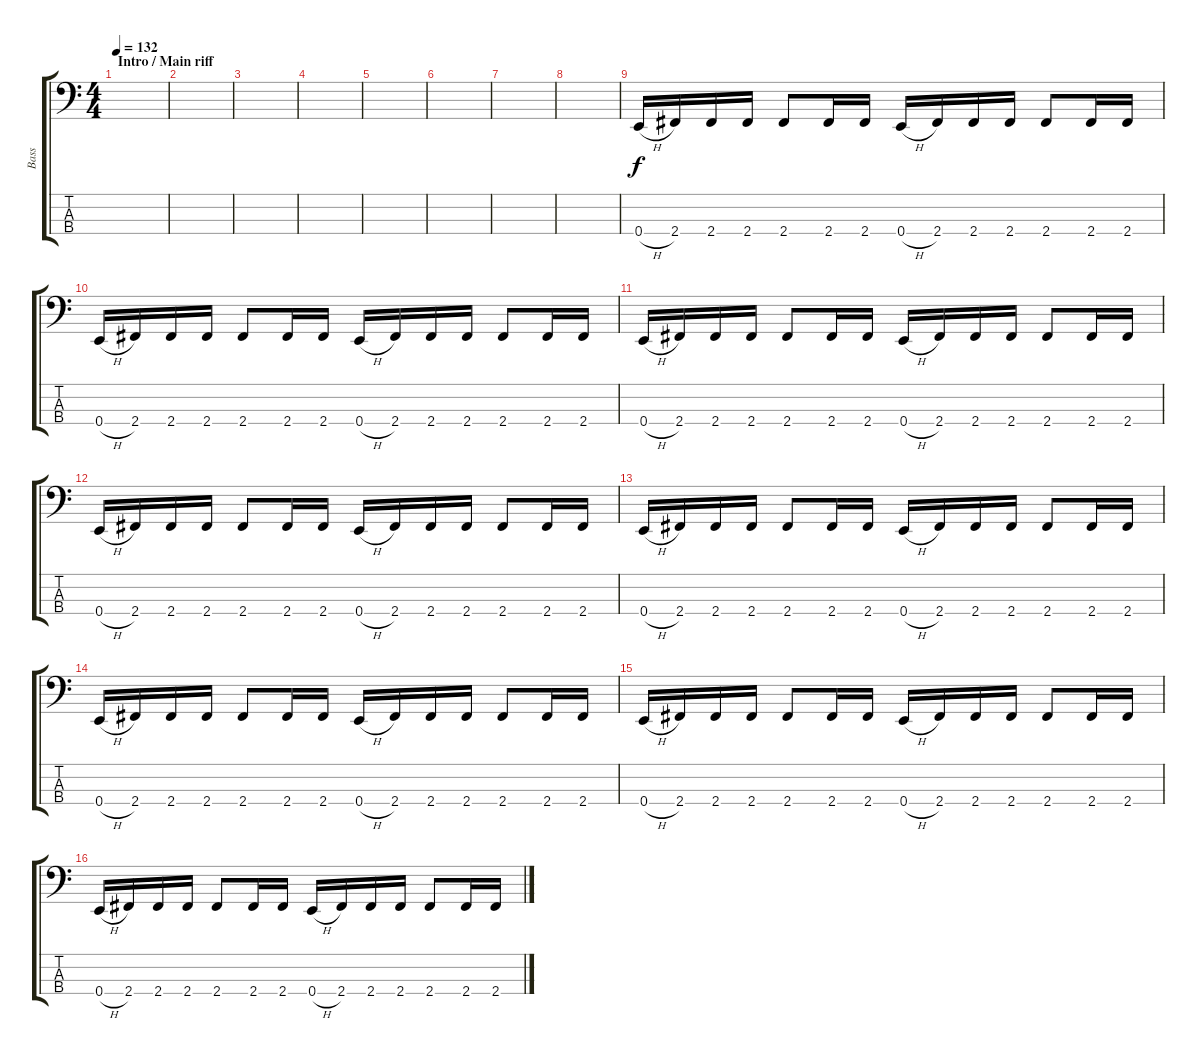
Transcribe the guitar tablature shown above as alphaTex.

\track ("Bass" "Bass") {instrument electricbassfinger}
\staff {score tabs}
\tuning (G2 D2 A1 E1) {hide}
\ts (4 4)
\section ("" "Intro / Main riff")
\tempo 132
\clef f4
\ks c
|
|
|
|
|
|
|
|
0.4{h}.16 2.4.16 2.4.16 2.4.16 2.4.8 2.4.16 2.4.16 0.4{h}.16 2.4.16 2.4.16 2.4.16 2.4.8 2.4.16 2.4.16 |
0.4{h}.16 2.4.16 2.4.16 2.4.16 2.4.8 2.4.16 2.4.16 0.4{h}.16 2.4.16 2.4.16 2.4.16 2.4.8 2.4.16 2.4.16 |
0.4{h}.16 2.4.16 2.4.16 2.4.16 2.4.8 2.4.16 2.4.16 0.4{h}.16 2.4.16 2.4.16 2.4.16 2.4.8 2.4.16 2.4.16 |
0.4{h}.16 2.4.16 2.4.16 2.4.16 2.4.8 2.4.16 2.4.16 0.4{h}.16 2.4.16 2.4.16 2.4.16 2.4.8 2.4.16 2.4.16 |
0.4{h}.16 2.4.16 2.4.16 2.4.16 2.4.8 2.4.16 2.4.16 0.4{h}.16 2.4.16 2.4.16 2.4.16 2.4.8 2.4.16 2.4.16 |
0.4{h}.16 2.4.16 2.4.16 2.4.16 2.4.8 2.4.16 2.4.16 0.4{h}.16 2.4.16 2.4.16 2.4.16 2.4.8 2.4.16 2.4.16 |
0.4{h}.16 2.4.16 2.4.16 2.4.16 2.4.8 2.4.16 2.4.16 0.4{h}.16 2.4.16 2.4.16 2.4.16 2.4.8 2.4.16 2.4.16 |
0.4{h}.16 2.4.16 2.4.16 2.4.16 2.4.8 2.4.16 2.4.16 0.4{h}.16 2.4.16 2.4.16 2.4.16 2.4.8 2.4.16 2.4.16
